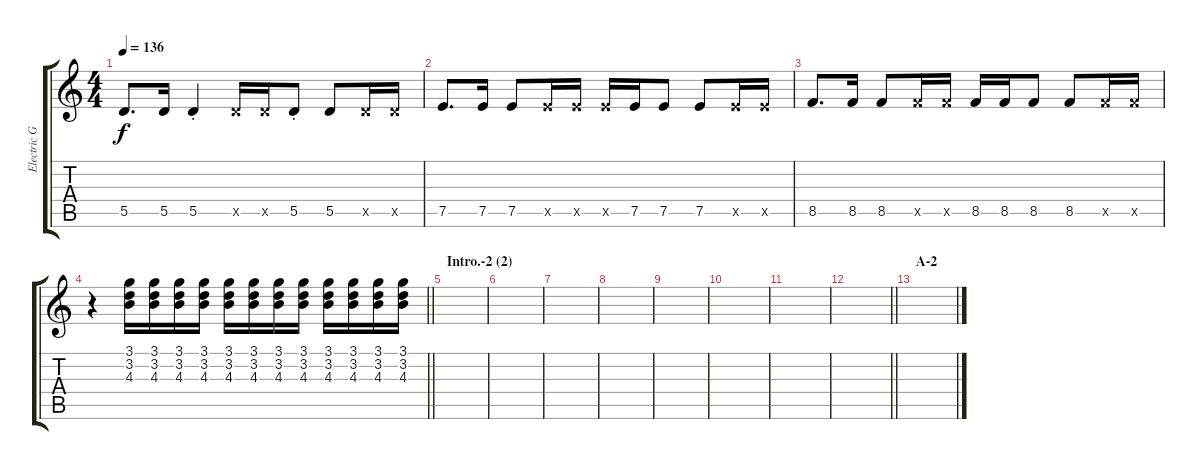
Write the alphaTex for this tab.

\track ("Electric Guitar II" "Electric G") {instrument distortionguitar}
\staff {score tabs}
\tuning (E4 B3 G3 D3 A2 E2) {hide}
\ts (4 4)
\tempo 136
\clef g2
\ks c
5.5.8{d dy f} 5.5.16 5.5{st}.4 5.5{x}.16 5.5{x}.16 5.5{st}.8 5.5.8 5.5{x}.16 5.5{x}.16 |
7.5.8{d} 7.5.16 7.5.8 7.5{x}.16 7.5{x}.16 7.5{x}.16 7.5.16 7.5.8 7.5.8 7.5{x}.16 7.5{x}.16 |
8.5.8{d} 8.5.16 8.5.8 8.5{x}.16 8.5{x}.16 8.5.16 8.5.16 8.5.8 8.5.8 8.5{x}.16 8.5{x}.16 |
\barLineRight lightlight
r.4{volume 8} (3.1 3.2 4.3).16{volume 10} (3.1 3.2 4.3).16 (3.1 3.2 4.3).16 (3.1 3.2 4.3).16 (3.1 3.2 4.3).16 (3.1 3.2 4.3).16 (3.1 3.2 4.3).16 (3.1 3.2 4.3).16 (3.1 3.2 4.3).16 (3.1 3.2 4.3).16 (3.1 3.2 4.3).16 (3.1 3.2 4.3).16 |
\section ("" "Intro.-2 (2)")
|
|
|
|
|
|
|
\barLineRight lightlight
|
\section ("" "A-2")
